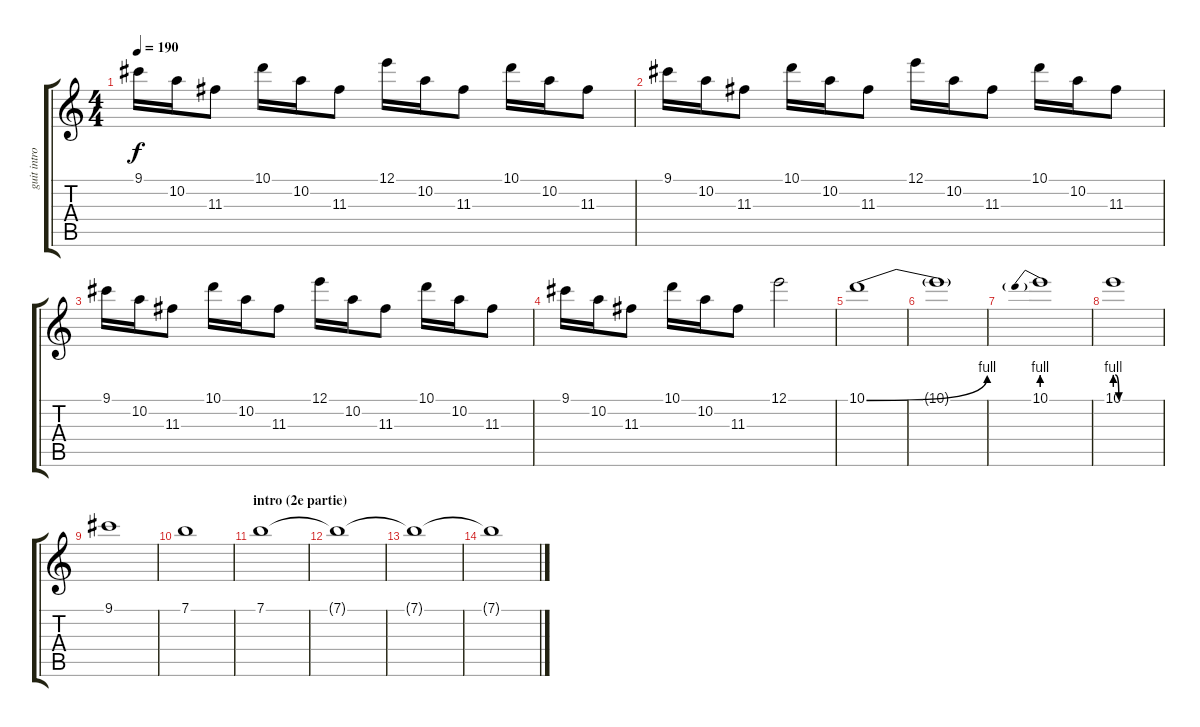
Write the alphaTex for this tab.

\track ("guit intro 1" "guit intro") {instrument distortionguitar}
\staff {score tabs}
\tuning (E4 B3 G3 D3 A2 E2) {hide}
\ts (4 4)
\tempo 190
\clef g2
\ks c
9.1.16{dy f instrument distortionguitar} 10.2.16 11.3.8 10.1.16 10.2.16 11.3.8 12.1.16 10.2.16 11.3.8 10.1.16 10.2.16 11.3.8 |
9.1.16 10.2.16 11.3.8 10.1.16 10.2.16 11.3.8 12.1.16 10.2.16 11.3.8 10.1.16 10.2.16 11.3.8 |
9.1.16 10.2.16 11.3.8 10.1.16 10.2.16 11.3.8 12.1.16 10.2.16 11.3.8 10.1.16 10.2.16 11.3.8 |
9.1.16 10.2.16 11.3.8 10.1.16 10.2.16 11.3.8 12.1.2 |
10.1{be (bend 0 0 60 4)}.1 |
10.1{t}.1 |
10.1{be (prebend 0 4 60 4)}.1 |
10.1{be (custom 0 4 5 0 20 0 40 0 60 0)}.1 |
9.1.1 |
7.1.1 |
\section ("" "intro (2e partie)")
7.1.1{volume 0} |
7.1{t}.1 |
7.1{t}.1 |
7.1{t}.1
